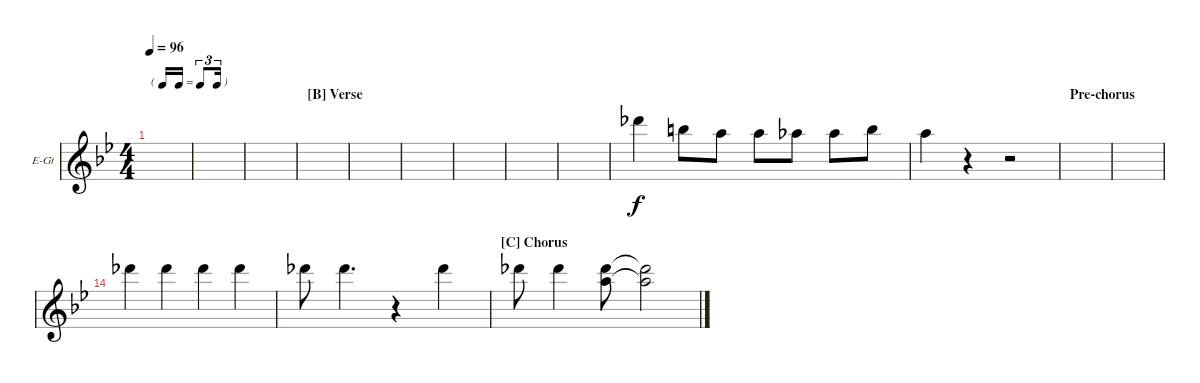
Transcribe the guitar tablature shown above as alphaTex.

\bracketExtendMode nobrackets
\firstSystemTrackNameOrientation horizontal
\otherSystemsTrackNameOrientation horizontal
\defaultBarNumberDisplay FirstOfSystem
\track ("Backing Vocals" "E-Gt") {instrument distortionguitar}
\staff {score}
\tuning (Eb4 Bb3 Gb3 Db3 Ab2 Eb2)
\ts (4 4)
\tf triplet16th
\tempo 96
\clef g2
\ks bb
|
|
|
\section ("B" "Verse")
\scale
0.333333 |
|
|
|
|
|
\scale
0.500715 19.3.4 17.3.8 11.2.8 11.2.8 10.2.8 10.2.8 13.2.8 |
\scale
0.498833 11.2.4 r.4 r.2 |
\section ("" "Pre-chorus")
|
|
24.4.4 24.4.4 15.2.4 15.2.4 |
19.3.8 19.3.4{d} r.4 19.3.4 |
\section ("C" "Chorus")
19.3.8 15.2.4 (15.2 15.3).8 (15.3{t} 15.2{t}).2
